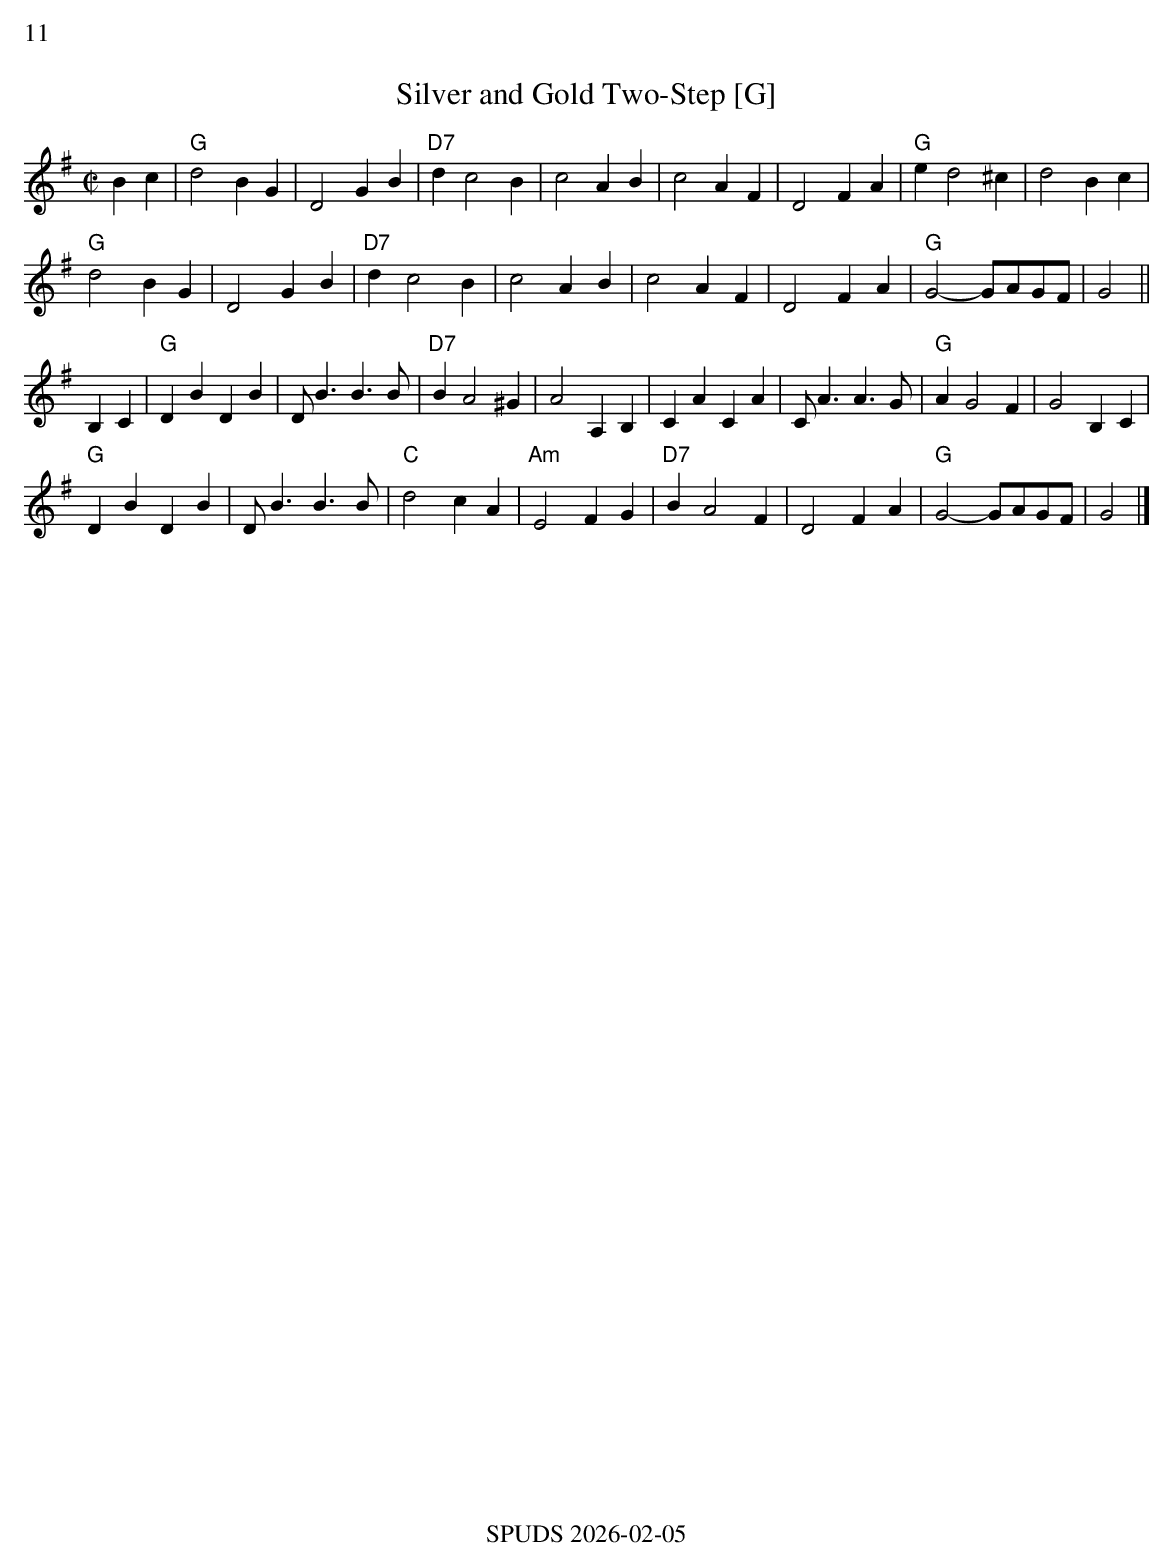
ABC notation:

X:1
%%text 11
T:Silver and Gold Two-Step [G]
M:C|
L:1/4
K:G
Bc|"G"d2BG|D2GB|"D7"dc2B|c2AB|c2AF|D2FA|"G"ed2^c|d2Bc|
"G"d2BG|D2GB|"D7"dc2B|c2AB|c2AF|D2FA|"G"G2- G/2A/2G/2F/2|G2||
B,C|"G"DB DB|D<B B>B|"D7"BA2^G|A2A,B,|CA CA|C<A A>G|"G"AG2F|G2B,C|
"G"DB DB|D<B B>B|"C"d2cA|"Am"E2FG|"D7"BA2F|D2FA|"G"G2- G/2A/2G/2F/2|G2|]
